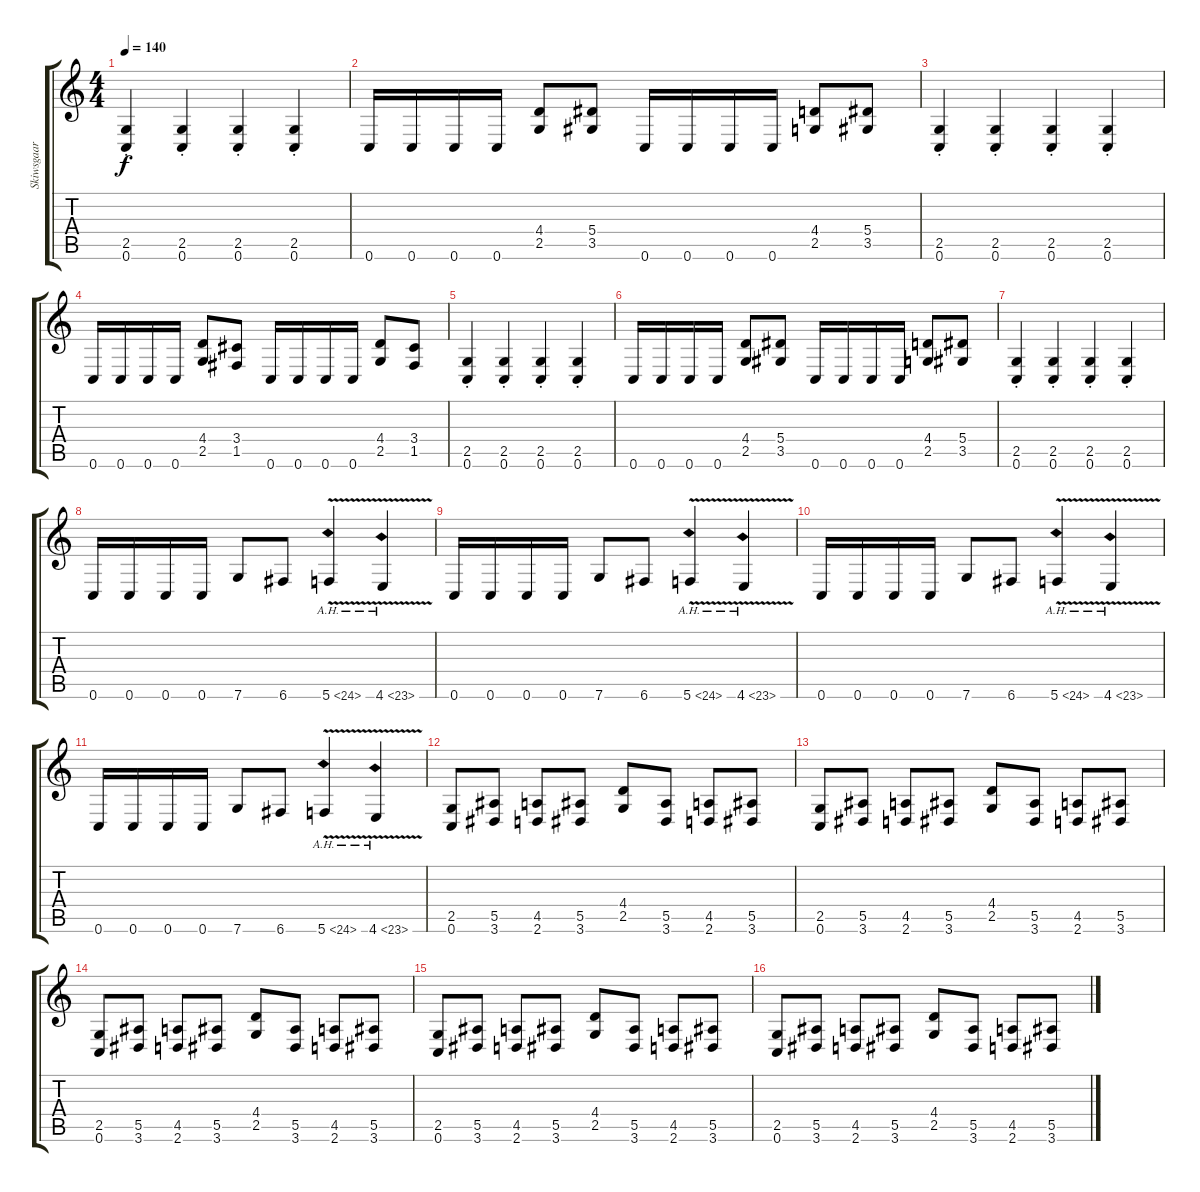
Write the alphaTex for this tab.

\track ("Skiwsgaar" "Skiwsgaar") {instrument distortionguitar}
\staff {score tabs}
\tuning (C4 G3 Eb3 Bb2 F2 C2) {hide}
\ts (4 4)
\tempo 140
\clef g2
\ks c
(2.5{st} 0.6{st}).4{dy f} (2.5{st} 0.6{st}).4 (2.5{st} 0.6{st}).4 (2.5{st} 0.6{st}).4 |
0.6.16 0.6.16 0.6.16 0.6.16 (4.4 2.5).8 (5.4 3.5).8 0.6.16 0.6.16 0.6.16 0.6.16 (4.4 2.5).8 (5.4 3.5).8 |
(2.5{st} 0.6{st}).4 (2.5{st} 0.6{st}).4 (2.5{st} 0.6{st}).4 (2.5{st} 0.6{st}).4 |
0.6.16 0.6.16 0.6.16 0.6.16 (4.4 2.5).8 (3.4 1.5).8 0.6.16 0.6.16 0.6.16 0.6.16 (4.4 2.5).8 (3.4 1.5).8 |
(2.5{st} 0.6{st}).4 (2.5{st} 0.6{st}).4 (2.5{st} 0.6{st}).4 (2.5{st} 0.6{st}).4 |
0.6.16 0.6.16 0.6.16 0.6.16 (4.4 2.5).8 (5.4 3.5).8 0.6.16 0.6.16 0.6.16 0.6.16 (4.4 2.5).8 (5.4 3.5).8 |
(2.5{st} 0.6{st}).4 (2.5{st} 0.6{st}).4 (2.5{st} 0.6{st}).4 (2.5{st} 0.6{st}).4 |
0.6.16 0.6.16 0.6.16 0.6.16 7.6.8 6.6.8 5.6{ah 19 v}.4 4.6{ah 19 v}.4 |
0.6.16 0.6.16 0.6.16 0.6.16 7.6.8 6.6.8 5.6{ah 19 v}.4 4.6{ah 19 v}.4 |
0.6.16 0.6.16 0.6.16 0.6.16 7.6.8 6.6.8 5.6{ah 19 v}.4 4.6{ah 19 v}.4 |
0.6.16 0.6.16 0.6.16 0.6.16 7.6.8 6.6.8 5.6{ah 19 v}.4 4.6{ah 19 v}.4 |
(2.5 0.6).8 (5.5 3.6).8 (4.5 2.6).8 (5.5 3.6).8 (4.4 2.5).8 (5.5 3.6).8 (4.5 2.6).8 (5.5 3.6).8 |
(2.5 0.6).8 (5.5 3.6).8 (4.5 2.6).8 (5.5 3.6).8 (4.4 2.5).8 (5.5 3.6).8 (4.5 2.6).8 (5.5 3.6).8 |
(2.5 0.6).8 (5.5 3.6).8 (4.5 2.6).8 (5.5 3.6).8 (4.4 2.5).8 (5.5 3.6).8 (4.5 2.6).8 (5.5 3.6).8 |
(2.5 0.6).8 (5.5 3.6).8 (4.5 2.6).8 (5.5 3.6).8 (4.4 2.5).8 (5.5 3.6).8 (4.5 2.6).8 (5.5 3.6).8 |
(2.5 0.6).8 (5.5 3.6).8 (4.5 2.6).8 (5.5 3.6).8 (4.4 2.5).8 (5.5 3.6).8 (4.5 2.6).8 (5.5 3.6).8
